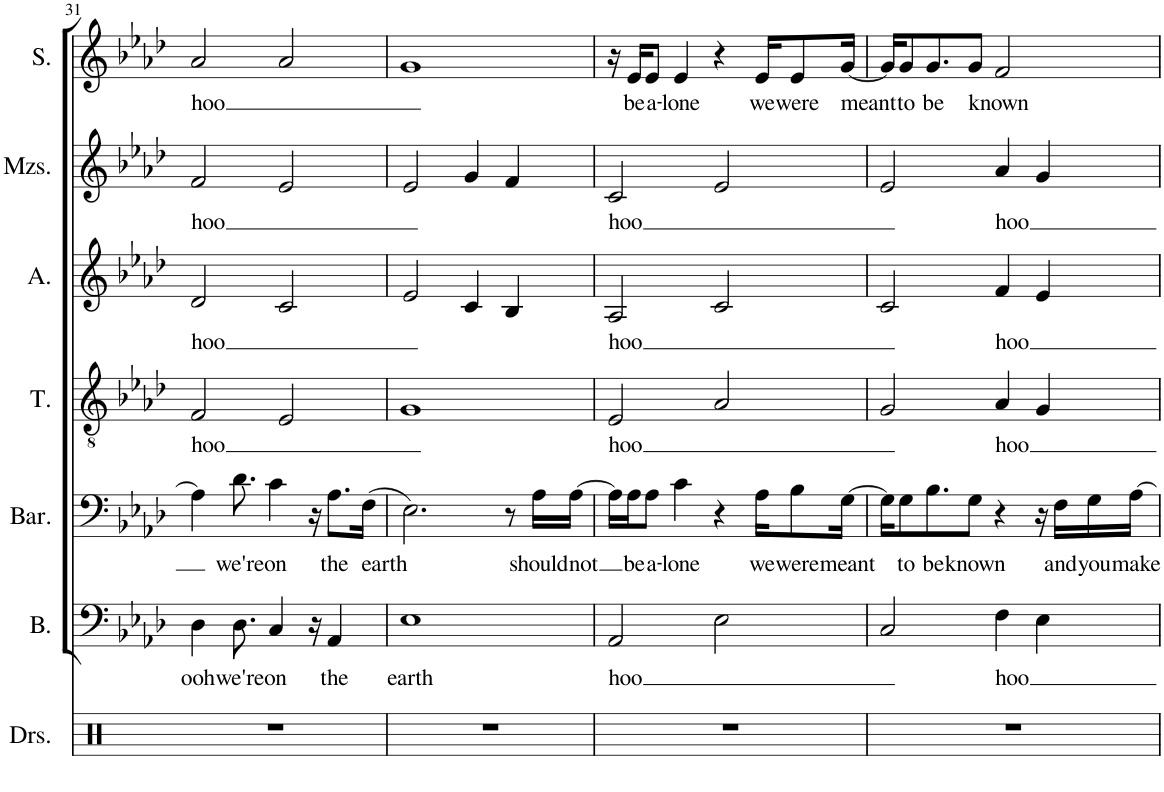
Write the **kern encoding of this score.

**kern	**kern	**text	**kern	**text	**kern	**text	**kern	**text	**kern	**text	**kern	**text
*part7	*part6	*part6	*part5	*part5	*part4	*part4	*part3	*part3	*part2	*part2	*part1	*part1
*staff7	*staff6	*staff6	*staff5	*staff5	*staff4	*staff4	*staff3	*staff3	*staff2	*staff2	*staff1	*staff1
*I"Drumset	*I"Bass	*	*I"Baritone	*	*I"Tenor	*	*I"Alto	*	*I"Mezzo-soprano	*	*I"Soprano	*
*I'Drs.	*I'B.	*	*I'Bar.	*	*I'T.	*	*I'A.	*	*I'Mzs.	*	*I'S.	*
!!LO:PB:g=z
*clefX	*clefF4	*	*clefF4	*	*clefGv2	*	*clefG2	*	*clefG2	*	*clefG2	*
*k[]	*k[b-e-a-d-]	*	*k[b-e-a-d-]	*	*k[b-e-a-d-]	*	*k[b-e-a-d-]	*	*k[b-e-a-d-]	*	*k[b-e-a-d-]	*
*M4/4	*M4/4	*	*M4/4	*	*M4/4	*	*M4/4	*	*M4/4	*	*M4/4	*
=31	=31	=31	=31	=31	=31	=31	=31	=31	=31	=31	=31	=31
!	!	!LO:LY:b	!	!	!	!LO:LY:b	!	!LO:LY:b	!	!LO:LY:b	!	!LO:LY:b
1r	4D-\	ooh	4A-\]	.	2F/	hoo	2d-/	hoo	2f/	hoo	2a-/	hoo
!	!	!LO:LY:b	!	!LO:LY:b	!	!	!	!	!	!	!	!
.	8.D-\	we're	8.d-\	we're	.	.	.	.	.	.	.	.
!	!	!LO:LY:b	!	!LO:LY:b	!	!	!	!	!	!	!	!
.	4C/	on	4c\	on	.	.	.	.	.	.	.	.
.	.	.	.	.	2E-/	.	2c/	.	2e-/	.	2a-/	.
.	16r	.	16r	.	.	.	.	.	.	.	.	.
!	!	!LO:LY:b	!	!LO:LY:b	!	!	!	!	!	!	!	!
.	4AA-/	the	8.A-\L	the	.	.	.	.	.	.	.	.
!	!	!	!	!LO:LY:b	!	!	!	!	!	!	!	!
.	.	.	(16F\Jk	earth	.	.	.	.	.	.	.	.
=32	=32	=32	=32	=32	=32	=32	=32	=32	=32	=32	=32	=32
!	!	!LO:LY:b	!	!	!	!	!	!	!	!	!	!
1r	1E-	earth	2.E-\)	.	1G	.	2e-/	.	2e-/	.	1g	.
.	.	.	.	.	.	.	4c/	.	4g/	.	.	.
.	.	.	8r	.	.	.	4B-/	.	4f/	.	.	.
!	!	!	!	!LO:LY:b	!	!	!	!	!	!	!	!
.	.	.	16A-\LL	should	.	.	.	.	.	.	.	.
!	!	!	!	!LO:LY:b	!	!	!	!	!	!	!	!
.	.	.	[16A-\JJ	not	.	.	.	.	.	.	.	.
=33	=33	=33	=33	=33	=33	=33	=33	=33	=33	=33	=33	=33
!	!	!LO:LY:b	!	!	!	!LO:LY:b	!	!LO:LY:b	!	!LO:LY:b	!	!
1r	2AA-/	hoo	16A-\LL]	.	2E-/	hoo	2A-/	hoo	2c/	hoo	16r	.
!	!	!	!	!LO:LY:b	!	!	!	!	!	!	!	!LO:LY:b
.	.	.	16A-\J	be	.	.	.	.	.	.	16e-/KL	be
!	!	!	!	!LO:LY:b	!	!	!	!	!	!	!	!LO:LY:b
.	.	.	8A-\J	a-	.	.	.	.	.	.	8e-/J	a-
!	!	!	!	!LO:LY:b	!	!	!	!	!	!	!	!LO:LY:b
.	.	.	4c\	-lone	.	.	.	.	.	.	4e-/	-lone
.	2E-\	.	4r	.	2A-/	.	2c/	.	2e-/	.	4r	.
!	!	!	!	!LO:LY:b	!	!	!	!	!	!	!	!LO:LY:b
.	.	.	16A-\KL	we	.	.	.	.	.	.	16e-/KL	we
!	!	!	!	!LO:LY:b	!	!	!	!	!	!	!	!LO:LY:b
.	.	.	8B-\	were	.	.	.	.	.	.	8e-/	were
!	!	!	!	!LO:LY:b	!	!	!	!	!	!	!	!LO:LY:b
.	.	.	[16G\Jk	meant	.	.	.	.	.	.	[16g/Jk	meant
=34	=34	=34	=34	=34	=34	=34	=34	=34	=34	=34	=34	=34
1r	2C/	.	16G\KL]	.	2G/	.	2c/	.	2e-/	.	16g/KL]	.
!	!	!	!	!LO:LY:b	!	!	!	!	!	!	!	!LO:LY:b
.	.	.	8G\	to	.	.	.	.	.	.	8g/	to
!	!	!	!	!LO:LY:b	!	!	!	!	!	!	!	!LO:LY:b
.	.	.	8.B-\	be	.	.	.	.	.	.	8.g/	be
!	!	!	!	!LO:LY:b	!	!	!	!	!	!	!	!LO:LY:b
.	.	.	8G\J	known	.	.	.	.	.	.	8g/J	known
!	!	!LO:LY:b	!	!	!	!LO:LY:b	!	!LO:LY:b	!	!LO:LY:b	!	!
.	4F\	hoo	4r	.	4A-/	hoo	4f/	hoo	4a-/	hoo	2f/	.
.	4E-\	.	16r	.	4G/	.	4e-/	.	4g/	.	.	.
!	!	!	!	!LO:LY:b	!	!	!	!	!	!	!	!
.	.	.	16F\LL	and	.	.	.	.	.	.	.	.
!	!	!	!	!LO:LY:b	!	!	!	!	!	!	!	!
.	.	.	16G\	you	.	.	.	.	.	.	.	.
!	!	!	!	!LO:LY:b	!	!	!	!	!	!	!	!
.	.	.	[16A-\JJ	make	.	.	.	.	.	.	.	.
=	=	=	=	=	=	=	=	=	=	=	=	=
*-	*-	*-	*-	*-	*-	*-	*-	*-	*-	*-	*-	*-
